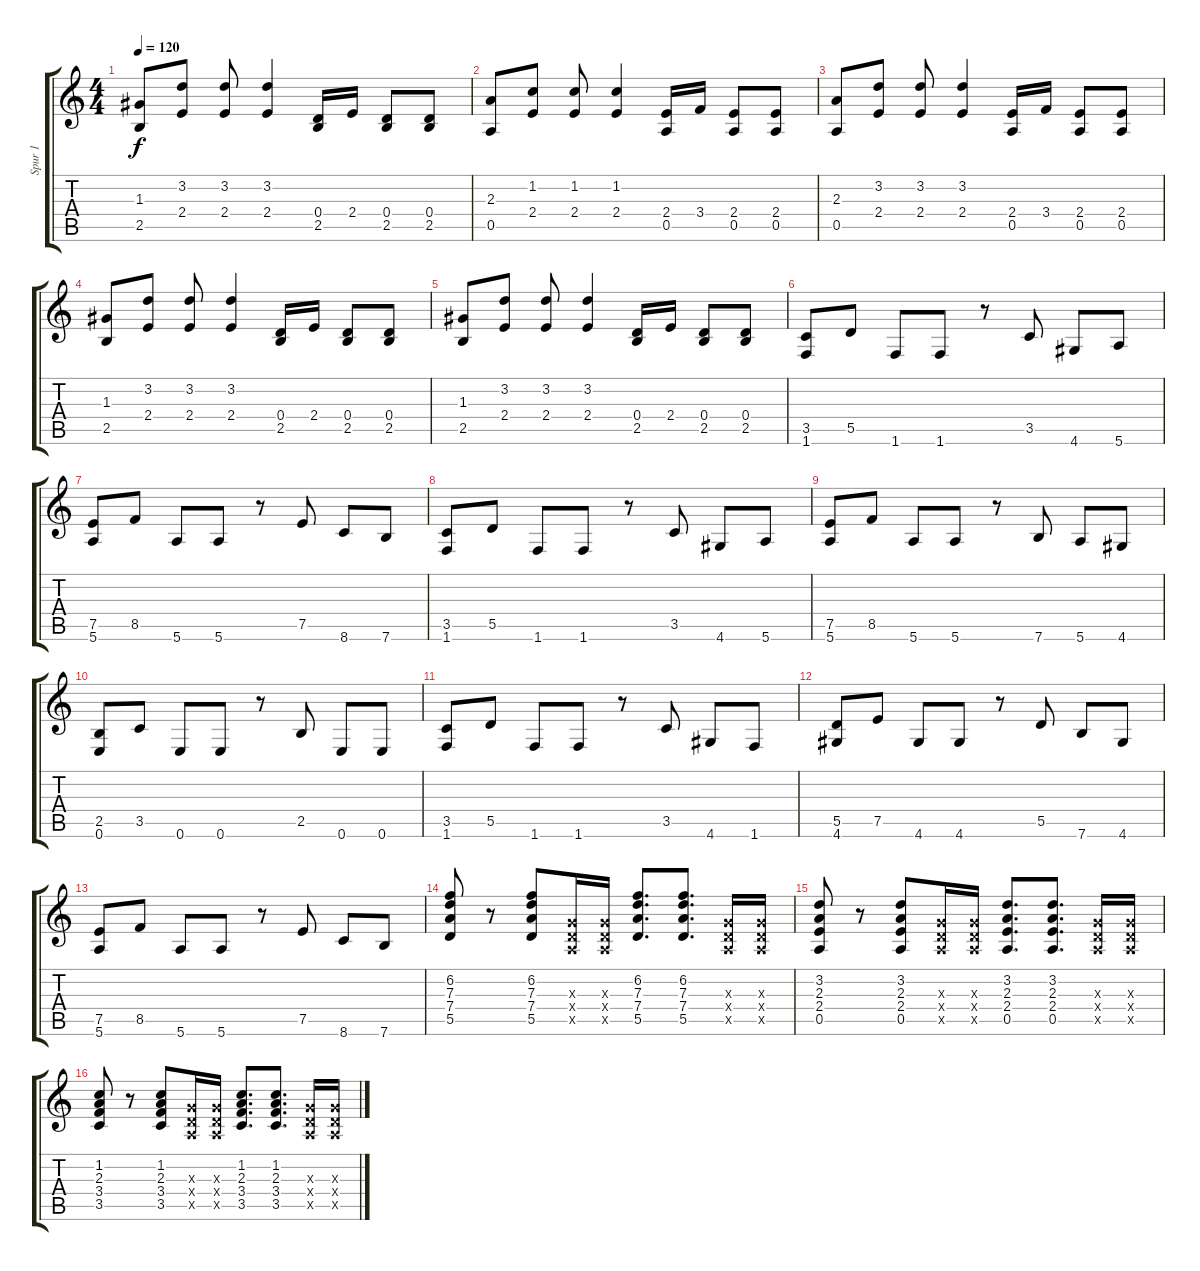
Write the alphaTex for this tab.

\track ("Spur 1" "Spur 1") {instrument electricguitarclean}
\staff {score tabs}
\tuning (E4 B3 G3 D3 A2 E2) {hide}
\ts (4 4)
\tempo 120
\clef g2
\ks c
(1.3 2.5).8{dy f} (3.2 2.4).8 (3.2 2.4).8 (3.2 2.4).4 (0.4 2.5).16 2.4.16 (0.4 2.5).8 (0.4 2.5).8 |
(2.3 0.5).8 (1.2 2.4).8 (1.2 2.4).8 (1.2 2.4).4 (2.4 0.5).16 3.4.16 (2.4 0.5).8 (2.4 0.5).8 |
(2.3 0.5).8 (3.2 2.4).8 (3.2 2.4).8 (3.2 2.4).4 (2.4 0.5).16 3.4.16 (2.4 0.5).8 (2.4 0.5).8 |
(1.3 2.5).8 (3.2 2.4).8 (3.2 2.4).8 (3.2 2.4).4 (0.4 2.5).16 2.4.16 (0.4 2.5).8 (0.4 2.5).8 |
(1.3 2.5).8 (3.2 2.4).8 (3.2 2.4).8 (3.2 2.4).4 (0.4 2.5).16 2.4.16 (0.4 2.5).8 (0.4 2.5).8 |
(3.5 1.6).8 5.5.8 1.6.8 1.6.8 r.8 3.5.8 4.6.8 5.6.8 |
(7.5 5.6).8 8.5.8 5.6.8 5.6.8 r.8 7.5.8 8.6.8 7.6.8 |
(3.5 1.6).8 5.5.8 1.6.8 1.6.8 r.8 3.5.8 4.6.8 5.6.8 |
(7.5 5.6).8 8.5.8 5.6.8 5.6.8 r.8 7.6.8 5.6.8 4.6.8 |
(2.5 0.6).8 3.5.8 0.6.8 0.6.8 r.8 2.5.8 0.6.8 0.6.8 |
(3.5 1.6).8 5.5.8 1.6.8 1.6.8 r.8 3.5.8 4.6.8 1.6.8 |
(5.5 4.6).8 7.5.8 4.6.8 4.6.8 r.8 5.5.8 7.6.8 4.6.8 |
(7.5 5.6).8 8.5.8 5.6.8 5.6.8 r.8 7.5.8 8.6.8 7.6.8 |
(6.2 7.3 7.4 5.5).8 r.8 (6.2 7.3 7.4 5.5).8 (0.3{x} 0.4{x} 0.5{x}).16 (0.3{x} 0.4{x} 0.5{x}).16 (6.2 7.3 7.4 5.5).8{d} (6.2 7.3 7.4 5.5).8{d} (0.3{x} 0.4{x} 0.5{x}).16 (0.3{x} 0.4{x} 0.5{x}).16 |
(3.2 2.3 2.4 0.5).8 r.8 (3.2 2.3 2.4 0.5).8 (0.3{x} 0.4{x} 0.5{x}).16 (0.3{x} 0.4{x} 0.5{x}).16 (3.2 2.3 2.4 0.5).8{d} (3.2 2.3 2.4 0.5).8{d} (0.3{x} 0.4{x} 0.5{x}).16 (0.3{x} 0.4{x} 0.5{x}).16 |
(1.2 2.3 3.4 3.5).8 r.8 (1.2 2.3 3.4 3.5).8 (0.3{x} 0.4{x} 0.5{x}).16 (0.3{x} 0.4{x} 0.5{x}).16 (1.2 2.3 3.4 3.5).8{d} (1.2 2.3 3.4 3.5).8{d} (0.3{x} 0.4{x} 0.5{x}).16 (0.3{x} 0.4{x} 0.5{x}).16
